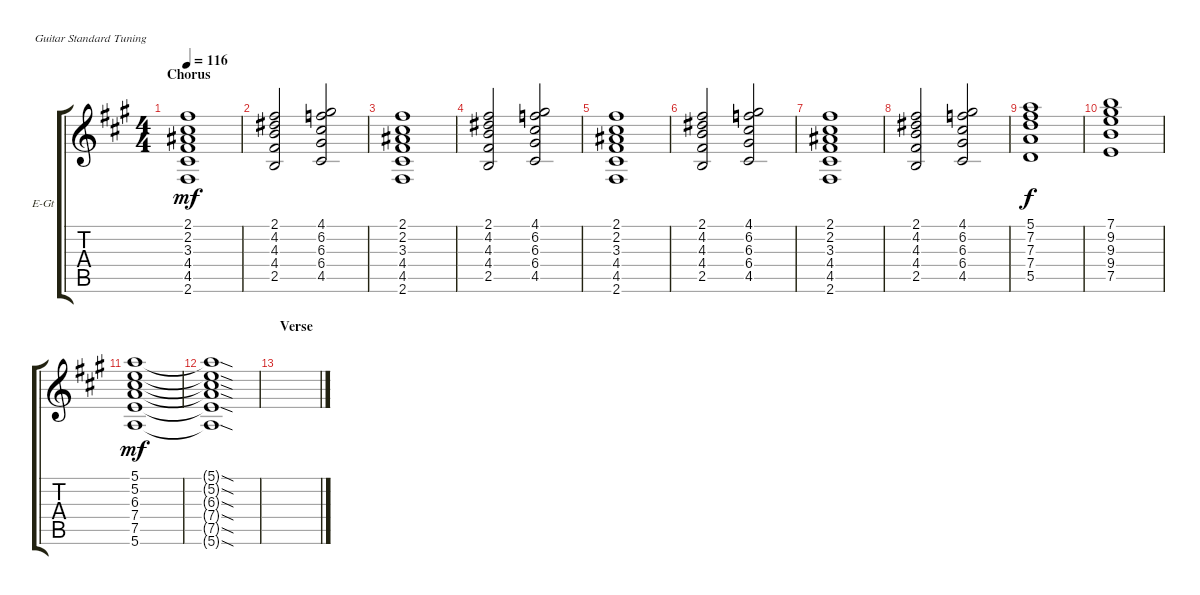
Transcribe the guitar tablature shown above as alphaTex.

\defaultSystemsLayout 4
\bracketExtendMode groupsimilarinstruments
\firstSystemTrackNameOrientation horizontal
\otherSystemsTrackNameOrientation horizontal
\track ("Electric Guitar" "E-Gt") {instrument overdrivenguitar}
\staff {score tabs}
\tuning (E4 B3 G3 D3 A2 E2)
\ts (4 4)
\section ("" "Chorus")
\tempo 116
\clef g2
\scale
0.333333
\ks a
(2.6 4.5 4.4 3.3 2.2 2.1).1{dy mf} |
\scale
0.333333 (2.5 4.4 4.3 4.2 2.1).2 (4.5 6.4 6.3 6.2 4.1).2 |
\scale
0.333333 (2.6 4.5 4.4 3.3 2.2 2.1).1 |
\scale
0.333333 (2.5 4.4 4.3 4.2 2.1).2 (4.5 6.4 6.3 6.2 4.1).2 |
\scale
0.333333 (2.6 4.5 4.4 3.3 2.2 2.1).1 |
\scale
0.333333 (2.5 4.4 4.3 4.2 2.1).2 (4.5 6.4 6.3 4.1 6.2).2 |
\scale
0.333333 (2.6 4.5 4.4 3.3 2.2 2.1).1 |
\scale
0.333333 (2.5 4.4 4.3 4.2 2.1).2 (4.5 6.4 6.3 6.2 4.1).2 |
\scale
0.333333 (5.5 7.4 7.3 7.2 5.1).1{dy f} |
\scale
0.333333 (7.5 9.4 9.3 9.2 7.1).1 |
\scale
0.333333 (5.6 7.5 5.2 7.4 6.3 5.1).1{dy mf} |
\scale
0.333333 (5.6{sod t} 7.5{sod t} 5.2{sod t} 7.4{sod t} 6.3{sod t} 5.1{sod t}).1 |
\section ("" "Verse")
\scale
0.333333 |
\scale
0.333333 |
\scale
0.333333 |
\scale
0.333333
